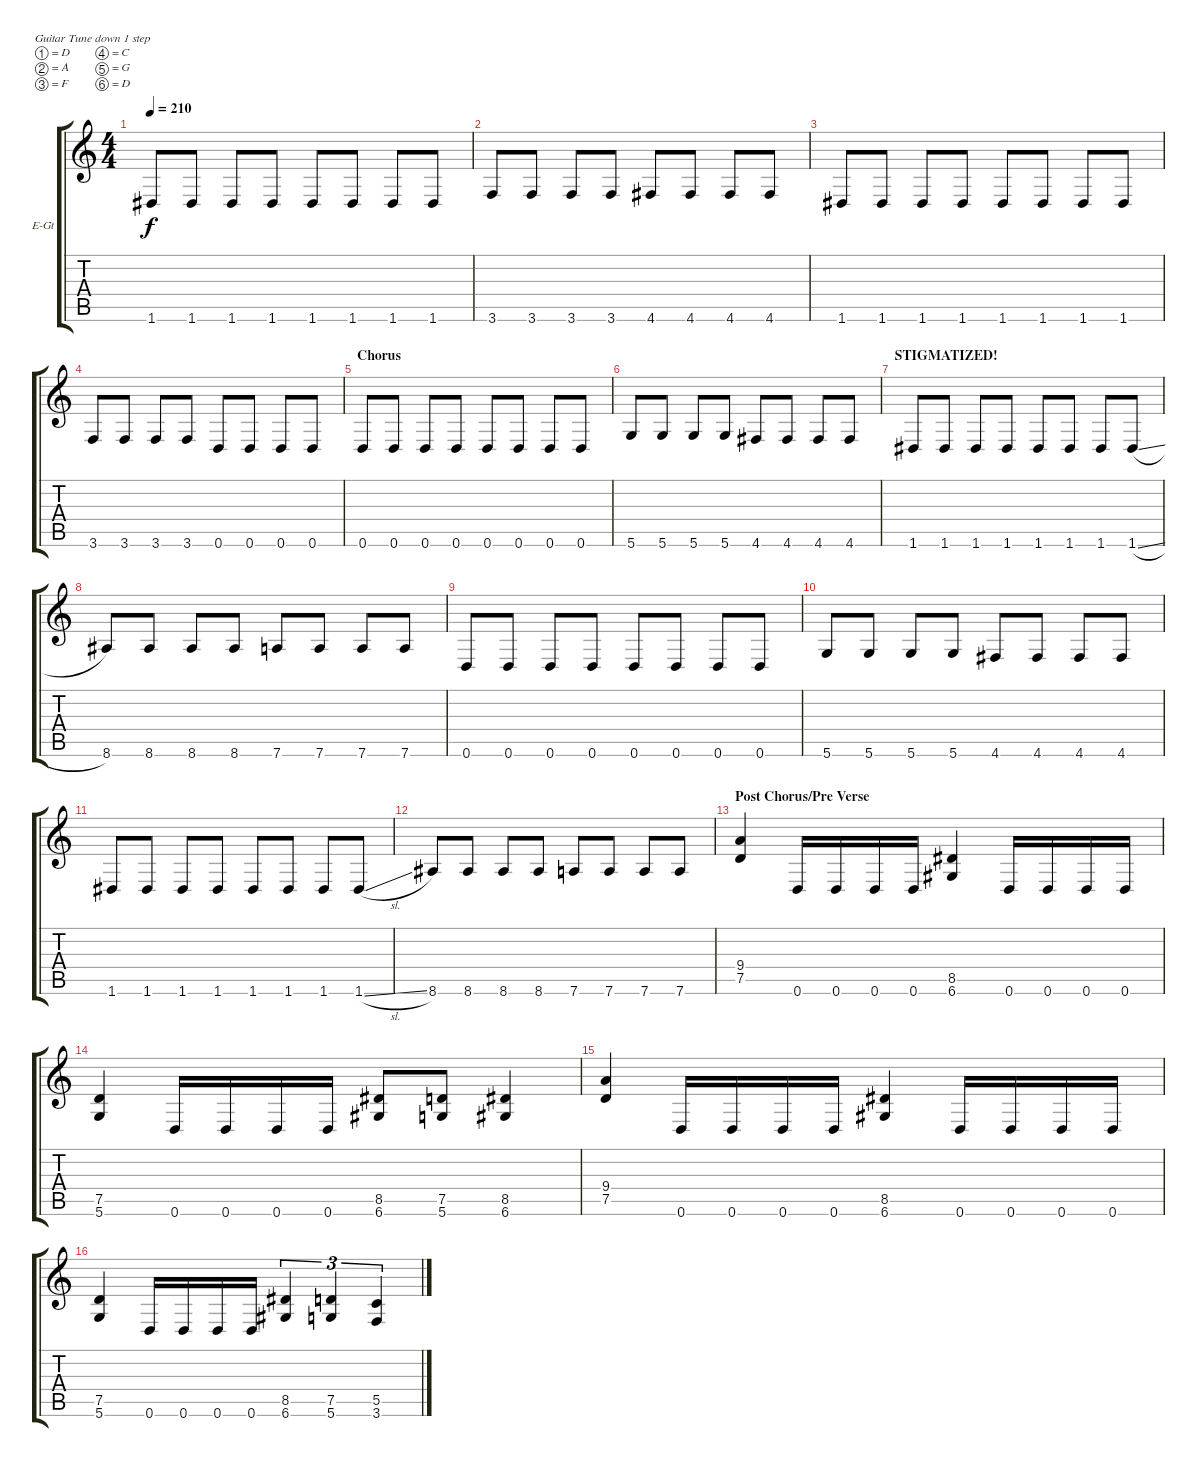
\defaultSystemsLayout 4
\bracketExtendMode groupsimilarinstruments
\firstSystemTrackNameOrientation horizontal
\otherSystemsTrackNameOrientation horizontal
\track ("Bernd Kost I" "E-Gt") {instrument distortionguitar}
\staff {score tabs}
\tuning (D4 A3 F3 C3 G2 D2)
\ts (4 4)
\tempo 210
\clef g2
\ks c
1.6.8{dy f} 1.6.8 1.6.8 1.6.8 1.6.8 1.6.8 1.6.8 1.6.8 |
3.6.8 3.6.8 3.6.8 3.6.8 4.6.8 4.6.8 4.6.8 4.6.8 |
1.6.8 1.6.8 1.6.8 1.6.8 1.6.8 1.6.8 1.6.8 1.6.8 |
3.6.8 3.6.8 3.6.8 3.6.8 0.6.8 0.6.8 0.6.8 0.6.8 |
\section ("" "Chorus")
0.6.8 0.6.8 0.6.8 0.6.8 0.6.8 0.6.8 0.6.8 0.6.8 |
5.6.8 5.6.8 5.6.8 5.6.8 4.6.8 4.6.8 4.6.8 4.6.8 |
\section ("" "STIGMATIZED!")
1.6.8 1.6.8 1.6.8 1.6.8 1.6.8 1.6.8 1.6.8 1.6{sl}.8 |
8.6.8 8.6.8 8.6.8 8.6.8 7.6.8 7.6.8 7.6.8 7.6.8 |
0.6.8 0.6.8 0.6.8 0.6.8 0.6.8 0.6.8 0.6.8 0.6.8 |
5.6.8 5.6.8 5.6.8 5.6.8 4.6.8 4.6.8 4.6.8 4.6.8 |
1.6.8 1.6.8 1.6.8 1.6.8 1.6.8 1.6.8 1.6.8 1.6{sl}.8 |
8.6.8 8.6.8 8.6.8 8.6.8 7.6.8 7.6.8 7.6.8 7.6.8 |
\section ("" "Post Chorus/Pre Verse")
(7.5 9.4).4 0.6.16 0.6.16 0.6.16 0.6.16 (6.6 8.5).4 0.6.16 0.6.16 0.6.16 0.6.16 |
(5.6 7.5).4 0.6.16 0.6.16 0.6.16 0.6.16 (6.6 8.5).8 (5.6 7.5).8 (8.5 6.6).4 |
(7.5 9.4).4 0.6.16 0.6.16 0.6.16 0.6.16 (6.6 8.5).4 0.6.16 0.6.16 0.6.16 0.6.16 |
(5.6 7.5).4 0.6.16 0.6.16 0.6.16 0.6.16 (6.6 8.5).4{tu (3 2)} (5.6 7.5).4{tu (3 2)} (5.5 3.6).4{tu (3 2)}
